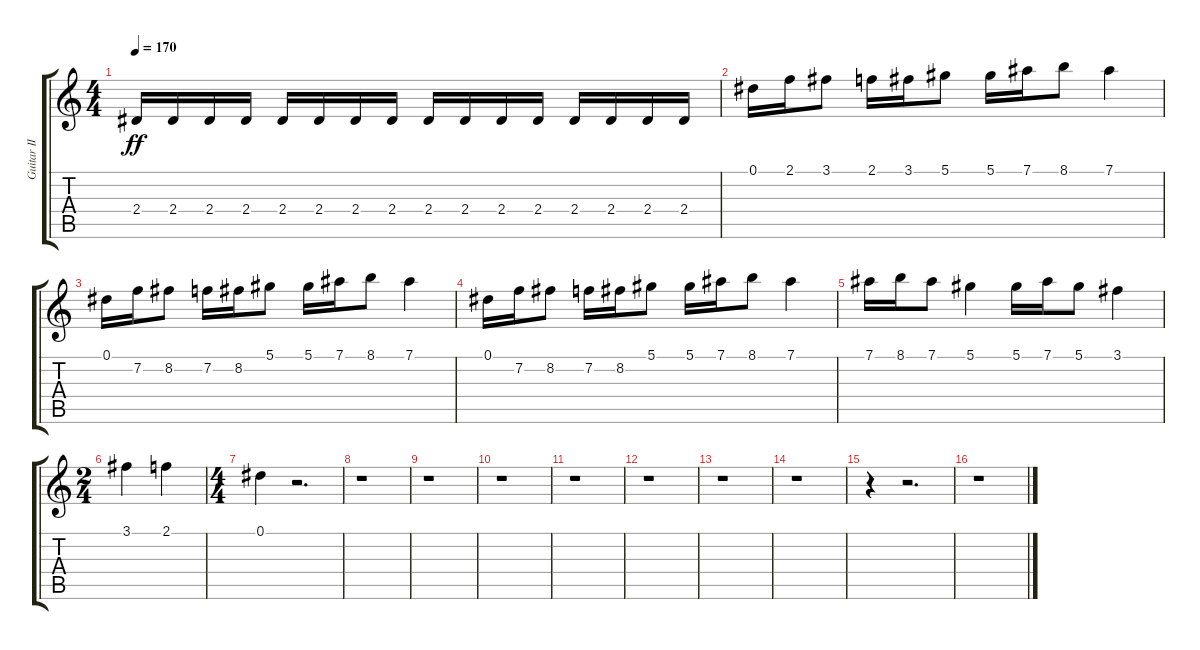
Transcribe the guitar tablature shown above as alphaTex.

\track ("Guitar II" "Guitar II") {instrument distortionguitar}
\staff {score tabs}
\tuning (Eb4 Bb3 Gb3 Db3 Ab2 Eb2) {hide}
\ts (4 4)
\tempo 170
\clef g2
\ks c
2.4.16{dy ff} 2.4.16 2.4.16 2.4.16 2.4.16 2.4.16 2.4.16 2.4.16 2.4.16 2.4.16 2.4.16 2.4.16 2.4.16 2.4.16 2.4.16 2.4.16 |
0.1.16 2.1.16 3.1.8 2.1.16 3.1.16 5.1.8 5.1.16 7.1.16 8.1.8 7.1.4 |
0.1.16 7.2.16 8.2.8 7.2.16 8.2.16 5.1.8 5.1.16 7.1.16 8.1.8 7.1.4 |
0.1.16 7.2.16 8.2.8 7.2.16 8.2.16 5.1.8 5.1.16 7.1.16 8.1.8 7.1.4 |
7.1.16 8.1.16 7.1.8 5.1.4 5.1.16 7.1.16 5.1.8 3.1.4 |
\ts (2 4)
3.1.4 2.1.4 |
\ts (4 4)
0.1.4 r.2{d} |
r.1 |
r.1 |
r.1 |
r.1 |
r.1 |
r.1 |
r.1 |
r.4 r.2{d} |
r.1
